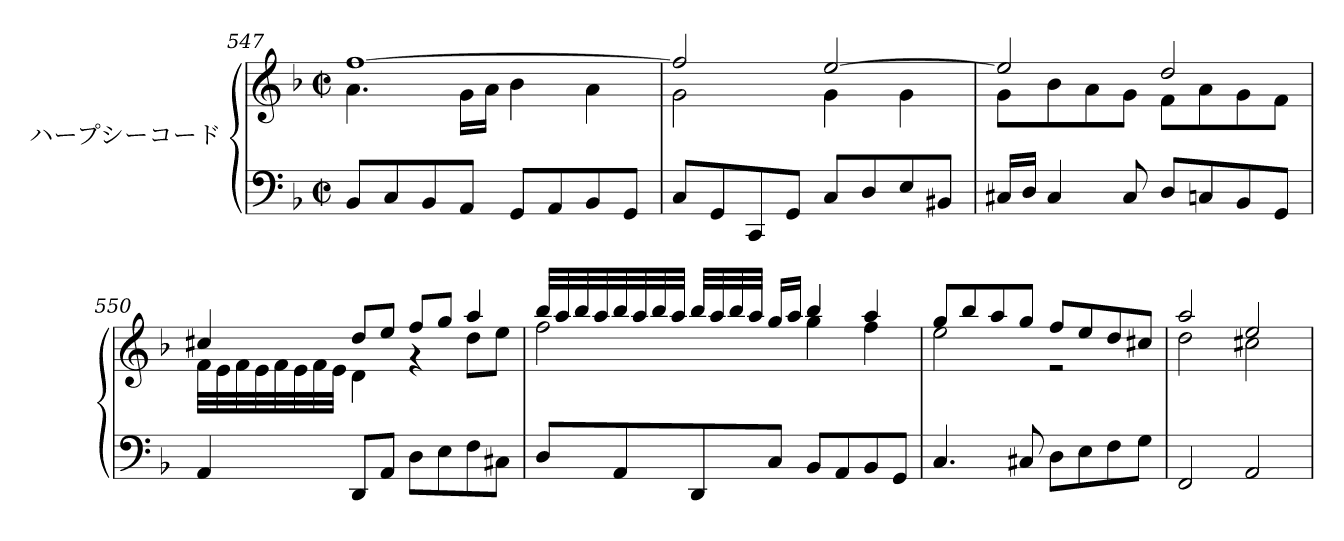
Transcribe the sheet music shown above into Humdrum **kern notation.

**kern	**kern
*part1	*part1
*staff2	*staff1
*I"ハープシーコード	*
!!LO:LB:g=z
*clefF4	*clefG2
*k[b-]	*k[b-]
*M2/2	*M2/2
*met(c|)	*met(c|)
=547	=547
*	*^
8BB-/L	[1ff	4.a\
8C/	.	.
8BB-/	.	.
8AA/J	.	16g\LL
.	.	16a\JJ
8GG/L	.	4b-\
8AA/	.	.
8BB-/	.	4a\
8GG/J	.	.
=548	=548	=548
8C/L	2ff/]	2g\
8GG/	.	.
8CC/	.	.
8GG/J	.	.
8C/L	[2ee/	4g\
8D/	.	.
8E/	.	4g\
8BB#X/J	.	.
=549	=549	=549
16C#X/LL	2ee/]	8g\L
16D/JJ	.	.
4C#/	.	8b-\
.	.	8a\
8C#/	.	8g\J
8D/L	2dd/	8f\L
8Cn/	.	8a\
8BB-/	.	8g\
8GG/J	.	8f\J
=550	=550	=550
4AA/	4cc#X/	32f\LLL
.	.	32e\
.	.	32f\
.	.	32e\
.	.	32f\
.	.	32e\
.	.	32f\
.	.	32e\JJJ
8DD/L	8dd/L	4d\
8AA/J	8ee/J	.
8D\L	8ff/L	4rg
8E\	8gg/J	.
8F\	4aa/	8dd\L
8C#X\J	.	8ee\J
!!LO:LB:g=z	!!
=551	=551	=551
8D/L	32bb-/LLL	2ff\
.	32aa/	.
.	32bb-/	.
.	32aa/	.
8AA/	32bb-/	.
.	32aa/	.
.	32bb-/	.
.	32aa/JJJ	.
8DD/	32bb-/LLL	.
.	32aa/	.
.	32bb-/	.
.	32aa/JJJ	.
8C/J	16gg/LL	.
.	16aa/JJ	.
8BB-/L	4bb-/	4gg\
8AA/	.	.
8BB-/	4aa/	4ff\
8GG/J	.	.
=552	=552	=552
4.C/	8gg/L	2ee\
.	8bb-/	.
.	8aa/	.
8C#X/	8gg/J	.
8D\L	8ff/L	2r
8E\	8ee/	.
8F\	8dd/	.
8G\J	8cc#X/J	.
=553	=553	=553
2FF/	2aa/	2dd\
2AA/	2ee/	2cc#X\
*	*v	*v
=	=
*-	*-
